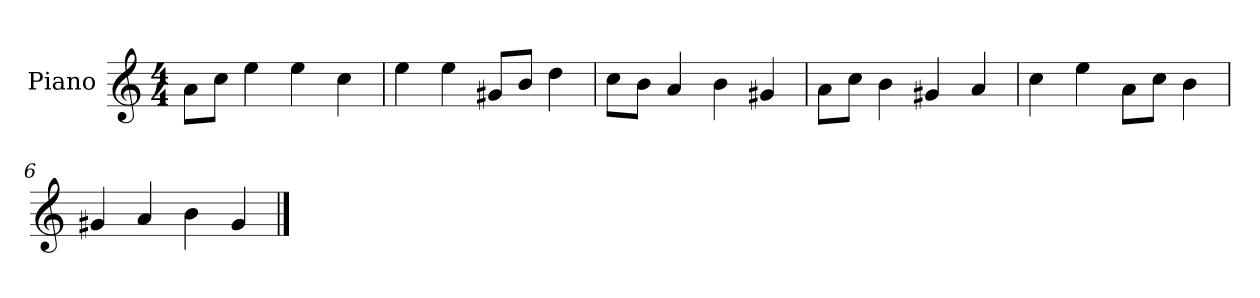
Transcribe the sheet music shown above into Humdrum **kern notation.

**kern
*part1
*staff1
*I"Piano
*I'P-no
*clefG2
*k[]
*M4/4
*MM90
=1
8a\L
8cc\J
4ee\
4ee\
4cc\
=2
4ee\
4ee\
8g#X/L
8b/J
4dd\
=3
8cc\L
8b\J
4a/
4b\
4g#X/
=4
8a\L
8cc\J
4b\
4g#X/
4a/
=5
4cc\
4ee\
8a\L
8cc\J
4b\
=6
4g#X/
4a/
4b\
4g#/
==
*-
